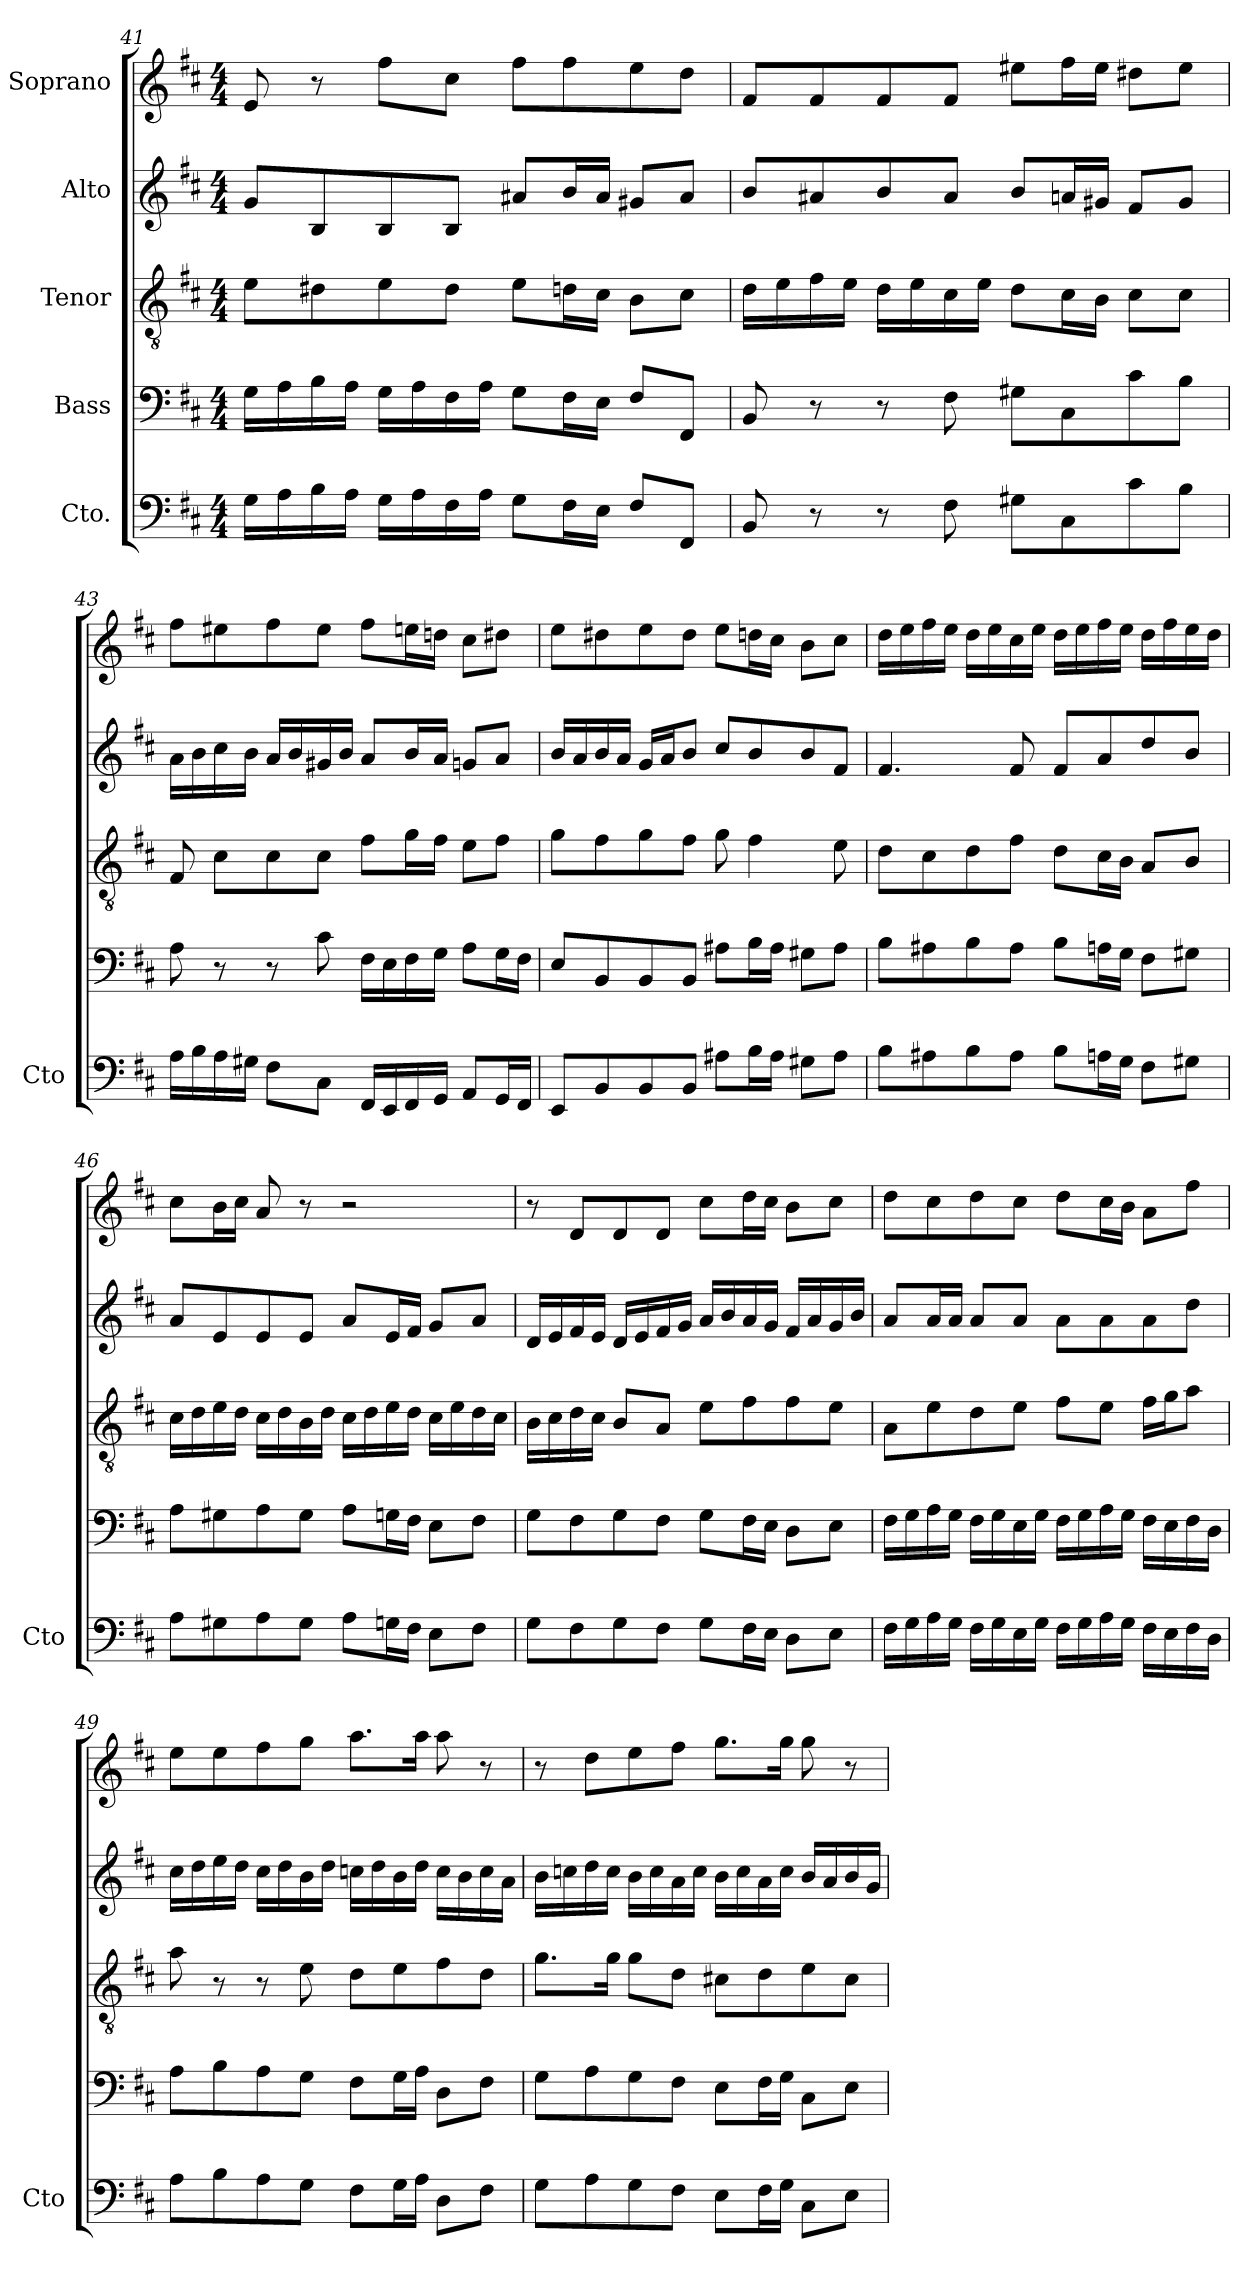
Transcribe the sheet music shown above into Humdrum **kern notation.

**kern	**kern	**kern	**kern	**kern
*part5	*part4	*part3	*part2	*part1
*staff5	*staff4	*staff3	*staff2	*staff1
*I"Cto.	*I"Bass	*I"Tenor	*I"Alto	*I"Soprano
*I'Cto	*	*	*	*
*clefF4	*clefF4	*clefGv2	*clefG2	*clefG2
*ITrd7c12	*	*	*	*
*k[f#c#]	*k[f#c#]	*k[f#c#]	*k[f#c#]	*k[f#c#]
*M4/4	*M4/4	*M4/4	*M4/4	*M4/4
=41	=41	=41	=41	=41
16GG\LL	16G\LL	8e\L	8g/L	8e/
16AA\	16A\	.	.	.
16BB\	16B\	8d#X\	8B/	8r
16AA\JJ	16A\JJ	.	.	.
16GG\LL	16G\LL	8e\	8B/	8ff#\L
16AA\	16A\	.	.	.
16FF#\	16F#\	8d#\J	8B/J	8cc#\J
16AA\JJ	16A\JJ	.	.	.
8GG\L	8G\L	8e\L	8a#X/L	8ff#\L
16FF#\L	16F#\L	16dn\L	16b/L	8ff#\
16EE\JJ	16E\JJ	16c#\JJ	16a#/JJ	.
8FF#/L	8F#/L	8B\L	8g#X/L	8ee\
8FFF#/J	8FF#/J	8c#\J	8a#/J	8dd\J
=42	=42	=42	=42	=42
8BBB/	8BB/	16d\LL	8b/L	8f#/L
.	.	16e\	.	.
8r	8r	16f#\	8a#X/	8f#/
.	.	16e\JJ	.	.
8r	8r	16d\LL	8b/	8f#/
.	.	16e\	.	.
8FF#\	8F#\	16c#\	8a#/J	8f#/J
.	.	16e\JJ	.	.
8GG#X\L	8G#X\L	8d\L	8b/L	8ee#X\L
8CC#\	8C#\	16c#\L	16an/L	16ff#\L
.	.	16B\JJ	16g#X/JJ	16ee#\JJ
8C#\	8c#\	8c#\L	8f#/L	8dd#X\L
8BB\J	8B\J	8c#\J	8g#/J	8ee#\J
!!LO:PB:g=z
=43	=43	=43	=43	=43
16AA\LL	8A\	8F#/	16a\LL	8ff#\L
16BB\	.	.	16b\	.
16AA\	8r	8c#\L	16cc#\	8ee#X\
16GG#X\JJ	.	.	16b\JJ	.
8FF#\L	8r	8c#\	16a/LL	8ff#\
.	.	.	16b/	.
8CC#\J	8c#\	8c#\J	16g#X/	8ee#\J
.	.	.	16b/JJ	.
16FFF#/LL	16F#\LL	8f#\L	8a/L	8ff#\L
16EEE/	16E\	.	.	.
16FFF#/	16F#\	16g\L	16b/L	16een\L
16GGG/JJ	16G\JJ	16f#\JJ	16a/JJ	16ddn\JJ
8AAA/L	8A\L	8e\L	8gn/L	8cc#\L
16GGG/L	16G\L	8f#\J	8a/J	8dd#X\J
16FFF#/JJ	16F#\JJ	.	.	.
=44	=44	=44	=44	=44
8EEE/L	8E/L	8g\L	16b/LL	8ee\L
.	.	.	16a/	.
8BBB/	8BB/	8f#\	16b/	8dd#X\
.	.	.	16a/JJ	.
8BBB/	8BB/	8g\	16g/LL	8ee\
.	.	.	16a/J	.
8BBB/J	8BB/J	8f#\J	8b/J	8dd#\J
8AA#X\L	8A#X\L	8g\	8cc#/L	8ee\L
16BB\L	16B\L	4f#\	8b/	16ddn\L
16AA#\JJ	16A#\JJ	.	.	16cc#\JJ
8GG#X\L	8G#X\L	.	8b/	8b\L
8AA#\J	8A#\J	8e\	8f#/J	8cc#\J
!!LO:LB:g=z
=45	=45	=45	=45	=45
8BB\L	8B\L	8d\L	4.f#/	16dd\LL
.	.	.	.	16ee\
8AA#X\	8A#X\	8c#\	.	16ff#\
.	.	.	.	16ee\JJ
8BB\	8B\	8d\	.	16dd\LL
.	.	.	.	16ee\
8AA#\J	8A#\J	8f#\J	8f#/	16cc#\
.	.	.	.	16ee\JJ
8BB\L	8B\L	8d\L	8f#/L	16dd\LL
.	.	.	.	16ee\
16AAn\L	16An\L	16c#\L	8a/	16ff#\
16GG\JJ	16G\JJ	16B\JJ	.	16ee\JJ
8FF#\L	8F#\L	8A/L	8dd/	16dd\LL
.	.	.	.	16ff#\
8GG#X\J	8G#X\J	8B/J	8b/J	16ee\
.	.	.	.	16dd\JJ
=46	=46	=46	=46	=46
8AA\L	8A\L	16c#\LL	8a/L	8cc#\L
.	.	16d\	.	.
8GG#X\	8G#X\	16e\	8e/	16b\L
.	.	16d\JJ	.	16cc#\JJ
8AA\	8A\	16c#\LL	8e/	8a/
.	.	16d\	.	.
8GG#\J	8G#\J	16B\	8e/J	8r
.	.	16d\JJ	.	.
8AA\L	8A\L	16c#\LL	8a/L	2r
.	.	16d\	.	.
16GGn\L	16Gn\L	16e\	16e/L	.
16FF#\JJ	16F#\JJ	16d\JJ	16f#/JJ	.
8EE\L	8E\L	16c#\LL	8g/L	.
.	.	16e\	.	.
8FF#\J	8F#\J	16d\	8a/J	.
.	.	16c#\JJ	.	.
!!LO:PB:g=z
=47	=47	=47	=47	=47
8GG\L	8G\L	16B\LL	16d/LL	8r
.	.	16c#\	16e/	.
8FF#\	8F#\	16d\	16f#/	8d/L
.	.	16c#\JJ	16e/JJ	.
8GG\	8G\	8B/L	16d/LL	8d/
.	.	.	16e/	.
8FF#\J	8F#\J	8A/J	16f#/	8d/J
.	.	.	16g/JJ	.
8GG\L	8G\L	8e\L	16a/LL	8cc#\L
.	.	.	16b/	.
16FF#\L	16F#\L	8f#\	16a/	16dd\L
16EE\JJ	16E\JJ	.	16g/JJ	16cc#\JJ
8DD\L	8D\L	8f#\	16f#/LL	8b\L
.	.	.	16a/	.
8EE\J	8E\J	8e\J	16g/	8cc#\J
.	.	.	16b/JJ	.
=48	=48	=48	=48	=48
16FF#\LL	16F#\LL	8A\L	8a/L	8dd\L
16GG\	16G\	.	.	.
16AA\	16A\	8e\	16a/L	8cc#\
16GG\JJ	16G\JJ	.	16a/JJ	.
16FF#\LL	16F#\LL	8d\	8a/L	8dd\
16GG\	16G\	.	.	.
16EE\	16E\	8e\J	8a/J	8cc#\J
16GG\JJ	16G\JJ	.	.	.
16FF#\LL	16F#\LL	8f#\L	8a\L	8dd\L
16GG\	16G\	.	.	.
16AA\	16A\	8e\J	8a\	16cc#\L
16GG\JJ	16G\JJ	.	.	16b\JJ
16FF#\LL	16F#\LL	16f#\LL	8a\	8a\L
16EE\	16E\	16g\J	.	.
16FF#\	16F#\	8a\J	8dd\J	8ff#\J
16DD\JJ	16D\JJ	.	.	.
!!LO:LB:g=z
=49	=49	=49	=49	=49
8AA\L	8A\L	8a\	16cc#\LL	8ee\L
.	.	.	16dd\	.
8BB\	8B\	8r	16ee\	8ee\
.	.	.	16dd\JJ	.
8AA\	8A\	8r	16cc#\LL	8ff#\
.	.	.	16dd\	.
8GG\J	8G\J	8e\	16b\	8gg\J
.	.	.	16dd\JJ	.
8FF#\L	8F#\L	8d\L	16ccn\LL	8.aa\L
.	.	.	16dd\	.
16GG\L	16G\L	8e\	16b\	.
16AA\JJ	16A\JJ	.	16dd\JJ	16aa\Jk
8DD\L	8D\L	8f#\	16cc\LL	8aa\
.	.	.	16b\	.
8FF#\J	8F#\J	8d\J	16cc\	8r
.	.	.	16a\JJ	.
=50	=50	=50	=50	=50
8GG\L	8G\L	8.g\L	16b\LL	8r
.	.	.	16ccn\	.
8AA\	8A\	.	16dd\	8dd\L
.	.	16g\Jk	16cc\JJ	.
8GG\	8G\	8g\L	16b\LL	8ee\
.	.	.	16cc\	.
8FF#\J	8F#\J	8d\J	16a\	8ff#\J
.	.	.	16cc\JJ	.
8EE\L	8E\L	8c#X\L	16b\LL	8.gg\L
.	.	.	16cc\	.
16FF#\L	16F#\L	8d\	16a\	.
16GG\JJ	16G\JJ	.	16cc\JJ	16gg\Jk
8CC#\L	8C#\L	8e\	16b/LL	8gg\
.	.	.	16a/	.
8EE\J	8E\J	8c#\J	16b/	8r
.	.	.	16g/JJ	.
=	=	=	=	=
*-	*-	*-	*-	*-
